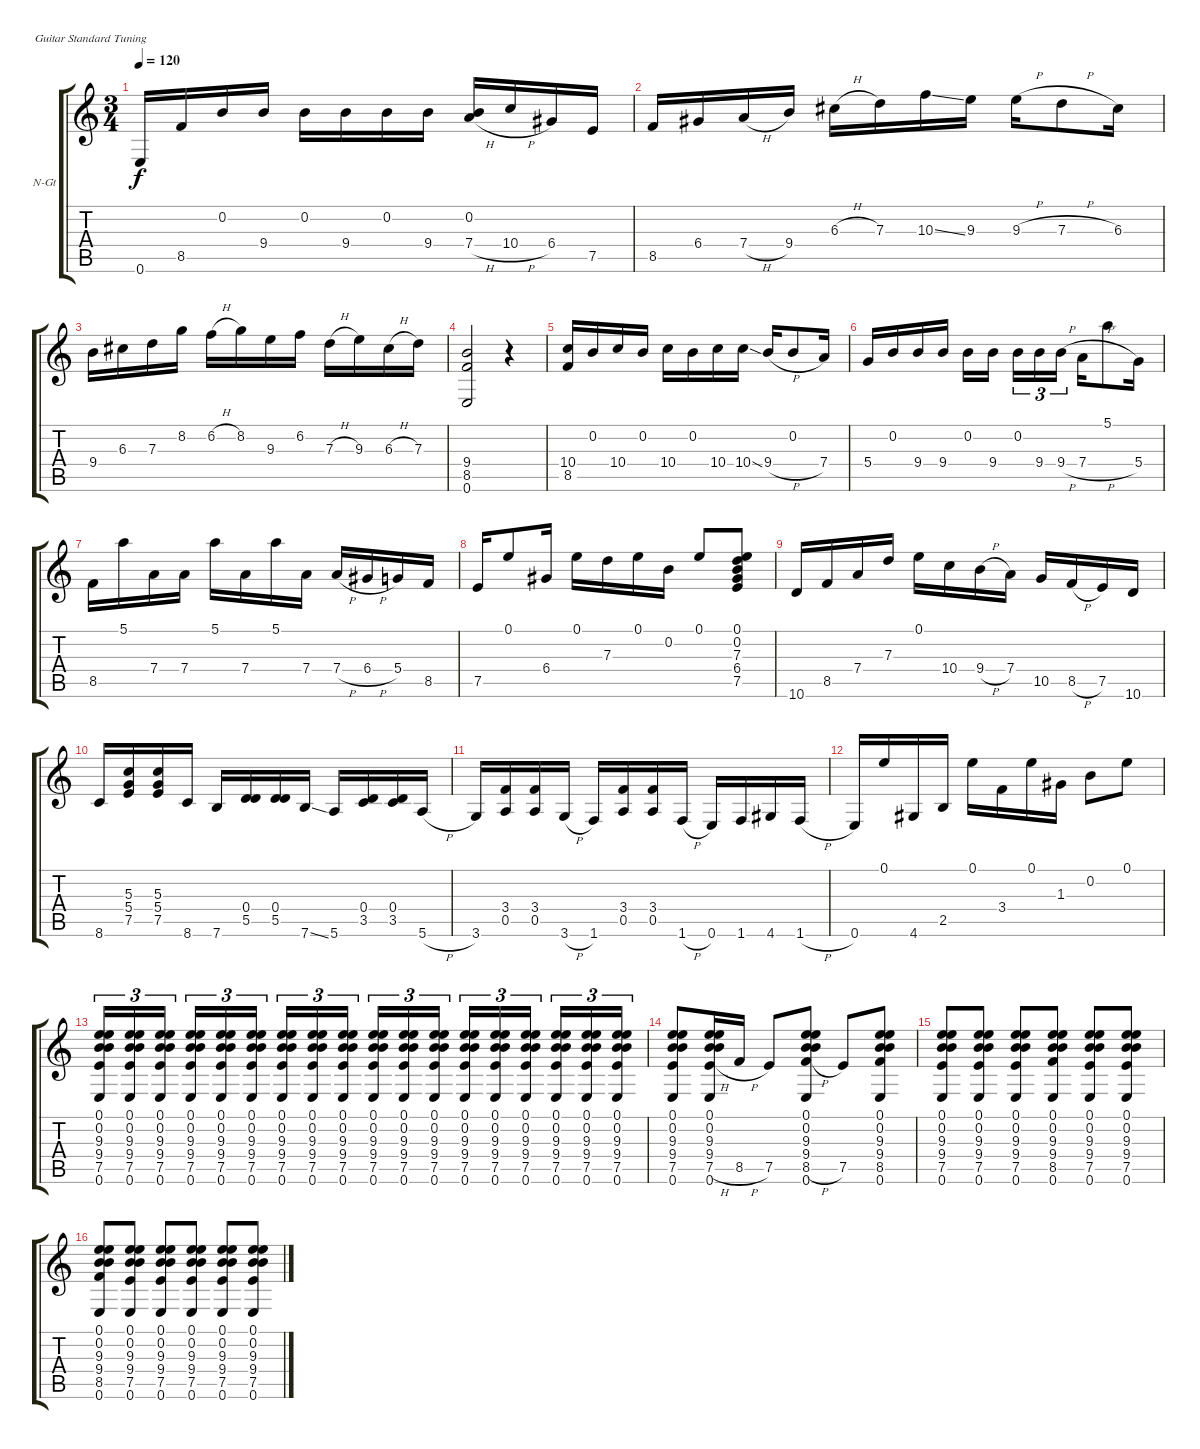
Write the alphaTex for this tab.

\bracketExtendMode groupsimilarinstruments
\firstSystemTrackNameOrientation horizontal
\otherSystemsTrackNameOrientation horizontal
\track ("Guitarra Flamenca" "N-Gt") {instrument acousticguitarnylon}
\staff {score tabs}
\tuning (E4 B3 G3 D3 A2 E2)
\ts (3 4)
\tempo 120
\clef g2
\ks c
0.6.16{dy f} 8.5.16 0.2.16 9.4.16 0.2.16 9.4.16 0.2.16 9.4.16 (0.2 7.4{h}).16 10.4{h}.16 6.4.16 7.5.16 |
8.5.16 6.4.16 7.4{h}.16 9.4.16 6.3{h}.16 7.3.16 10.3{ss}.16 9.3.16 9.3{h}.16 7.3{h}.8 6.3.16 |
9.4.16 6.3.16 7.3.16 8.2.16 6.2{h}.16 8.2.16 9.3.16 6.2.16 7.3{h}.16 9.3.16 6.3{h}.16 7.3.16 |
(9.4 8.5 0.6).2 r.4 |
(10.4 8.5).16 0.2.16 10.4.16 0.2.16 10.4.16 0.2.16 10.4.16 10.4{ss}.16 9.4{h}.16 0.2.8 7.4.16 |
5.4.16 0.2.16 9.4.16 9.4.16 0.2.16 9.4.16 0.2.16{tu (3 2)} 9.4.16{tu (3 2)} 9.4{h}.16{tu (3 2)} 7.4{h}.16 5.1.8 5.4.16 |
8.5.16 5.1.16 7.4.16 7.4.16 5.1.16 7.4.16 5.1.16 7.4.16 7.4{h}.16 6.4{h}.16 5.4.16 8.5.16 |
7.5.16 0.1.8 6.4.16 0.1.16 7.3.16 0.1.16 0.2.16 0.1.8 (0.1 0.2 7.3 6.4 7.5).8 |
10.6.16 8.5.16 7.4.16 7.3.16 0.1.16 10.4.16 9.4{h}.16 7.4.16 10.5.16 8.5{h}.16 7.5.16 10.6.16 |
8.6.16 (5.3 5.4 7.5).16 (5.3 5.4 7.5).16 8.6.16 7.6.16 (0.4 5.5).16 (0.4 5.5).16 7.6{ss}.16 5.6.16 (0.4 3.5).16 (0.4 3.5).16 5.6{h}.16 |
3.6.16 (3.4 0.5).16 (3.4 0.5).16 3.6{h}.16 1.6.16 (3.4 0.5).16 (3.4 0.5).16 1.6{h}.16 0.6.16 1.6.16 4.6.16 1.6{h}.16 |
0.6.16 0.1.16 4.6.16 2.5.16 0.1.16 3.4.16 0.1.16 1.3.16 0.2.8 0.1.8 |
(0.1 0.2 9.3 9.4 7.5 0.6).16{tu (3 2)} (0.1 0.2 9.3 9.4 7.5 0.6).16{tu (3 2)} (0.1 0.2 9.3 9.4 7.5 0.6).16{tu (3 2)} (0.1 0.2 9.3 9.4 7.5 0.6).16{tu (3 2)} (0.1 0.2 9.3 9.4 7.5 0.6).16{tu (3 2)} (0.1 0.2 9.3 9.4 7.5 0.6).16{tu (3 2)} (0.1 0.2 9.3 9.4 7.5 0.6).16{tu (3 2)} (0.1 0.2 9.3 9.4 7.5 0.6).16{tu (3 2)} (0.1 0.2 9.3 9.4 7.5 0.6).16{tu (3 2)} (0.1 0.2 9.3 9.4 7.5 0.6).16{tu (3 2)} (0.1 0.2 9.3 9.4 7.5 0.6).16{tu (3 2)} (0.1 0.2 9.3 9.4 7.5 0.6).16{tu (3 2)} (0.1 0.2 9.3 9.4 7.5 0.6).16{tu (3 2)} (0.1 0.2 9.3 9.4 7.5 0.6).16{tu (3 2)} (0.1 0.2 9.3 9.4 7.5 0.6).16{tu (3 2)} (0.1 0.2 9.3 9.4 7.5 0.6).16{tu (3 2)} (0.1 0.2 9.3 9.4 7.5 0.6).16{tu (3 2)} (0.1 0.2 9.3 9.4 7.5 0.6).16{tu (3 2)} |
(0.1 0.2 9.3 9.4 7.5 0.6).8 (0.1 0.2 9.3 9.4 7.5{h} 0.6).16 8.5{h}.16 7.5.8 (0.1 0.2 9.3 9.4 8.5{h} 0.6).8 7.5.8 (0.1 0.2 9.3 9.4 8.5 0.6).8 |
(0.1 0.2 9.3 9.4 7.5 0.6).8 (0.1 0.2 9.3 9.4 7.5 0.6).8 (0.1 0.2 9.3 9.4 7.5 0.6).8 (0.1 0.2 9.3 9.4 8.5 0.6).8 (0.1 0.2 9.3 9.4 7.5 0.6).8 (0.1 0.2 9.3 9.4 7.5 0.6).8 |
(0.1 0.2 9.3 9.4 8.5 0.6).8 (0.1 0.2 9.3 9.4 7.5 0.6).8 (0.1 0.2 9.3 9.4 7.5 0.6).8 (0.1 0.2 9.3 9.4 7.5 0.6).8 (0.1 0.2 9.3 9.4 7.5 0.6).8 (0.1 0.2 9.3 9.4 7.5 0.6).8
